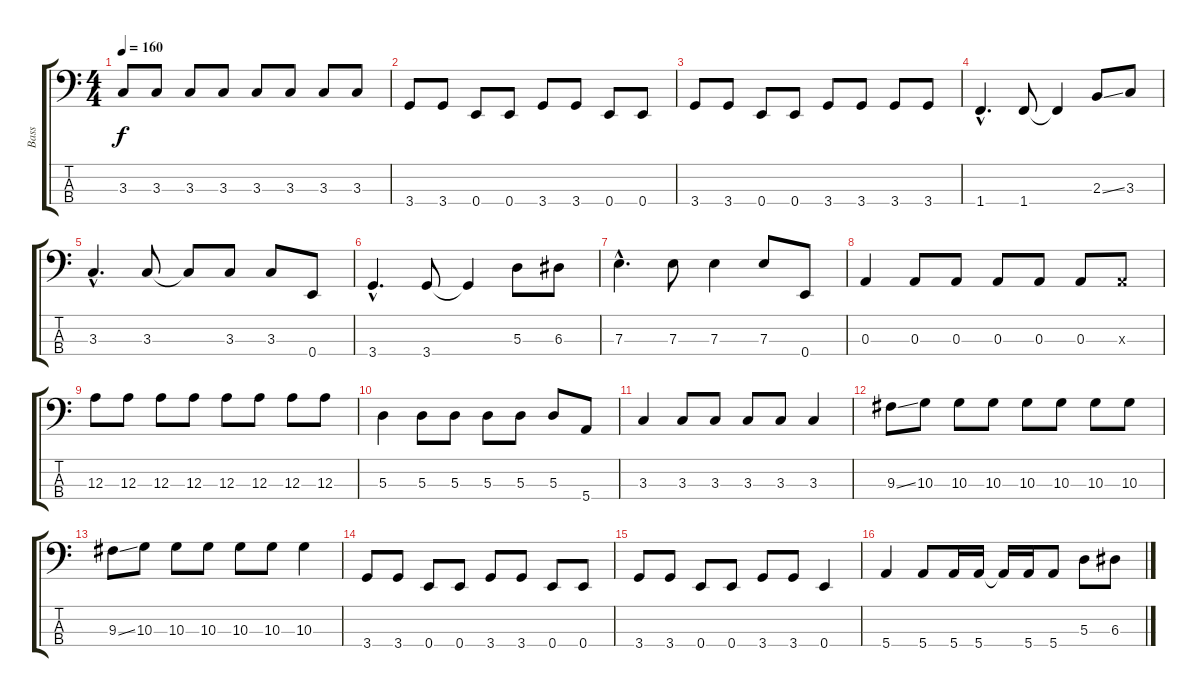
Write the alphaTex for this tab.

\track ("Bass" "Bass") {instrument electricbassfinger}
\staff {score tabs}
\tuning (G2 D2 A1 E1) {hide}
\ts (4 4)
\tempo 160
\clef f4
\ks c
3.3.8{dy f} 3.3.8 3.3.8 3.3.8 3.3.8 3.3.8 3.3.8 3.3.8 |
3.4.8 3.4.8 0.4.8 0.4.8 3.4.8 3.4.8 0.4.8 0.4.8 |
3.4.8 3.4.8 0.4.8 0.4.8 3.4.8 3.4.8 3.4.8 3.4.8 |
1.4{hac}.4{d} 1.4.8 1.4{t}.4 2.3{ss}.8 3.3.8 |
3.3{hac}.4{d} 3.3.8 3.3{t}.8 3.3.8 3.3.8 0.4.8 |
3.4{hac}.4{d} 3.4.8 3.4{t}.4 5.3.8 6.3.8 |
7.3{hac}.4{d} 7.3.8 7.3.4 7.3.8 0.4.8 |
0.3.4 0.3.8 0.3.8 0.3.8 0.3.8 0.3.8 0.3{x}.8 |
12.3.8 12.3.8 12.3.8 12.3.8 12.3.8 12.3.8 12.3.8 12.3.8 |
5.3.4 5.3.8 5.3.8 5.3.8 5.3.8 5.3.8 5.4.8 |
3.3.4 3.3.8 3.3.8 3.3.8 3.3.8 3.3.4 |
9.3{ss}.8 10.3.8 10.3.8 10.3.8 10.3.8 10.3.8 10.3.8 10.3.8 |
9.3{ss}.8 10.3.8 10.3.8 10.3.8 10.3.8 10.3.8 10.3.4 |
3.4.8 3.4.8 0.4.8 0.4.8 3.4.8 3.4.8 0.4.8 0.4.8 |
3.4.8 3.4.8 0.4.8 0.4.8 3.4.8 3.4.8 0.4.4 |
5.4.4 5.4.8 5.4.16 5.4.16 5.4{t}.16 5.4.16 5.4.8 5.3.8 6.3.8
